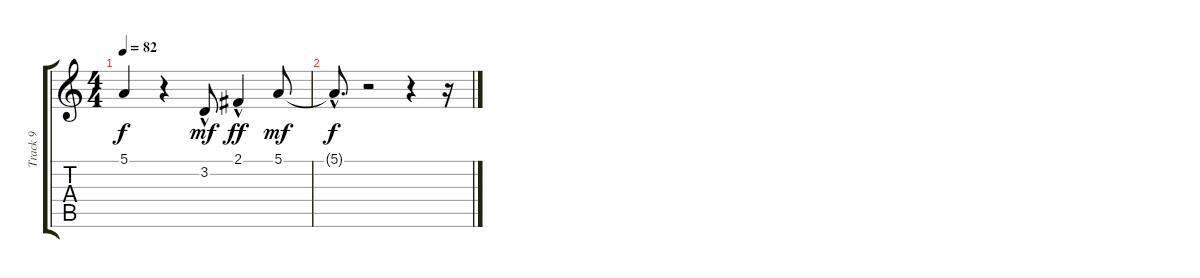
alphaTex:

\track ("Track 9" "Track 9") {instrument electricpiano1}
\staff {score tabs}
\tuning (E4 B3 G3 D3 A2 E2) {hide}
\ts (4 4)
\tempo 82
\clef g2
\ks c
5.1.4{dy f} r.4 3.2{hac}.8{dy mf} 2.1{hac}.4{dy ff} 5.1.8{dy mf} |
5.1{hac t}.8{d dy f} r.2 r.4 r.16
